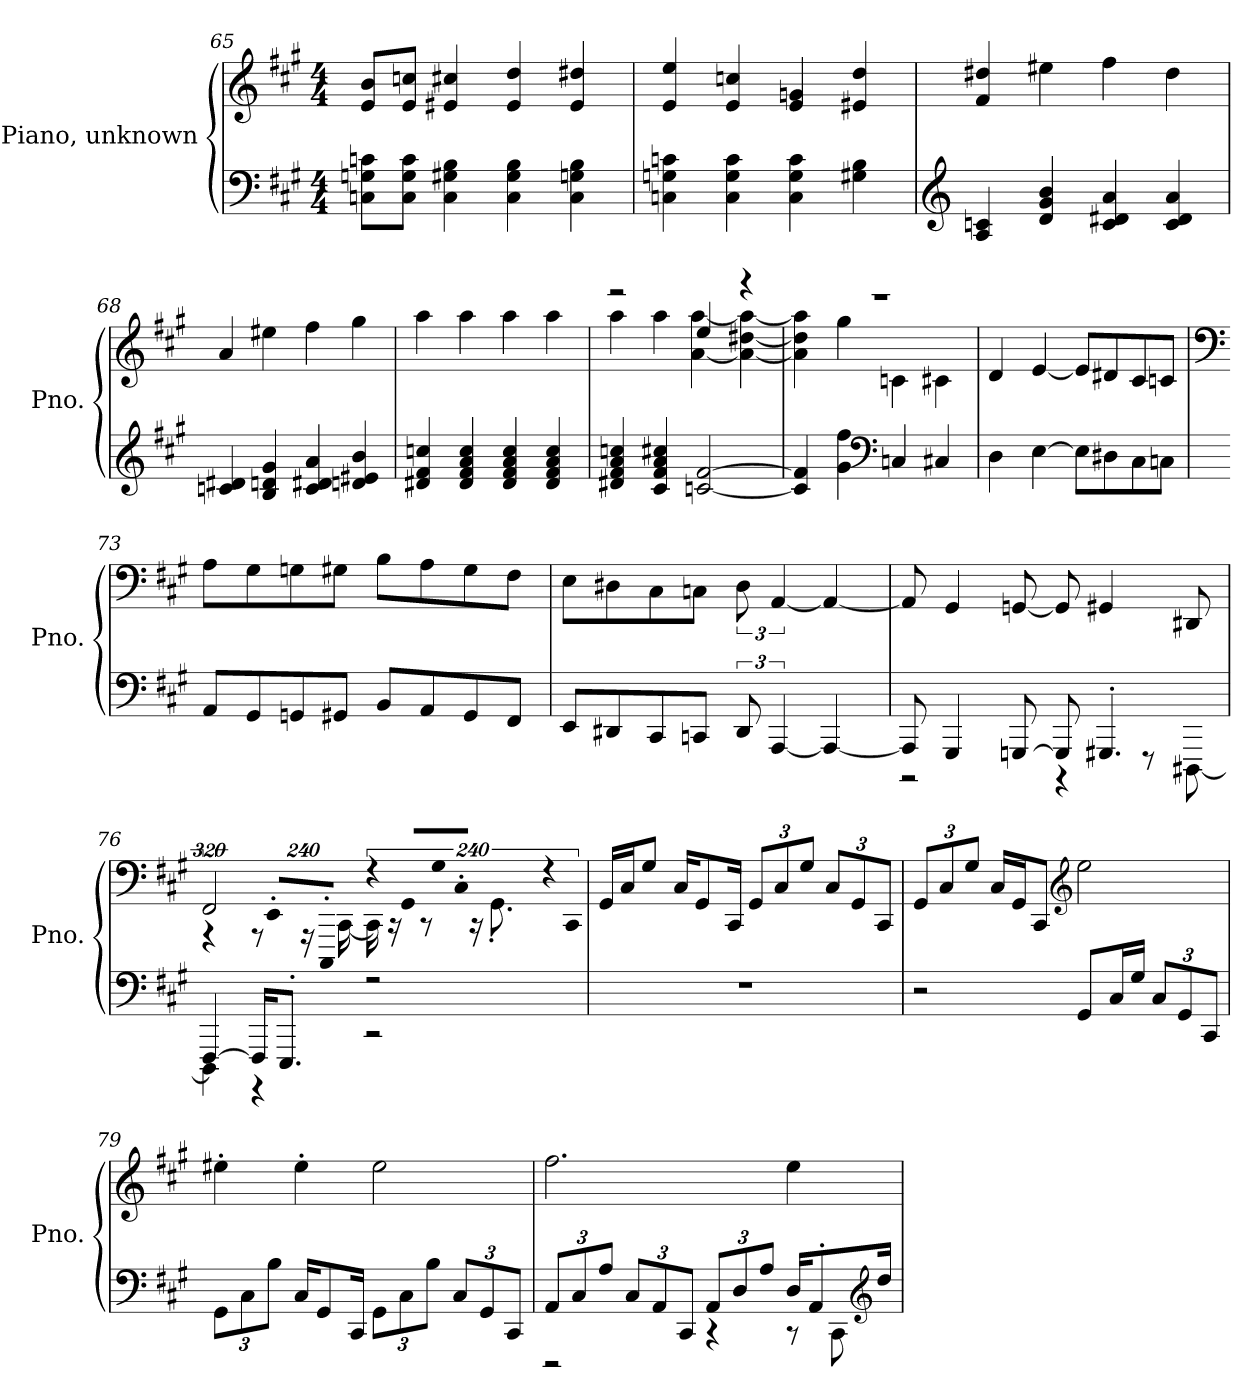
**kern	**kern
*part1	*part1
*staff2	*staff1
*I"Piano, unknown	*
*I'Pno.	*
*clefF4	*clefG2
*k[f#c#g#]	*k[f#c#g#]
*M4/4	*M4/4
=65	=65
8Cn\ 8Gn\ 8cn\L	8e/ 8b/L
8C\ 8G\ 8c\J	8e/ 8ccn/J
4C\ 4G#X\ 4B\	4e#X/ 4cc#X/
4C\ 4G#\ 4B\	4e#/ 4dd/
4C\ 4Gn\ 4B\	4e#/ 4dd#X/
=66	=66
4Cn\ 4Gn\ 4cn\	4e/ 4ee/
4C\ 4G\ 4c\	4e/ 4ccn/
4C\ 4G\ 4c\	4e/ 4gn/
4G#X\ 4B\	4e#X/ 4dd/
=67	=67
*clefG2	*
4A/ 4cn/	4f#/ 4dd#X/
4d/ 4g#/ 4b/	4ee#X\
4c/ 4d#X/ 4a/	4ff#\
4c/ 4d#/ 4a/	4dd#\
!!LO:LB:g=z
=68	=68
4cn/ 4d#X/	4a/
4B/ 4dn/ 4g#/	4ee#X\
4c/ 4d#X/ 4a/	4ff#\
4dn/ 4e#X/ 4b/	4gg#\
=69	=69
4d#X/ 4f#/ 4ccn/	4aa\
4d#/ 4f#/ 4a/ 4cc/	4aa\
4d#/ 4f#/ 4a/ 4cc/	4aa\
4d#/ 4f#/ 4a/ 4cc/	4aa\
=70	=70
*	*^
4d#X/ 4f#/ 4a/ 4ccn/	2r	4aa\
4c#/ 4f#/ 4a/ 4cc#X/	.	4aa\
[2cn/ [2f#/	4ee/	[4a\ [4aa\
.	4r	4a\_ [4dd#X\ 4aa\_
=71	=71	=71
4c/] 4f#/]	1r	4a\] 4dd#\] 4aa\]
4g#\ 4ff#\	.	4gg#\
*clefF4	*	*
4Cn/	.	4cn\
4C#X/	.	4c#X\
*	*v	*v
=72	=72
4D\	4d/
[4E\	[4e/
8E\L]	8e/L]
8D#X\	8d#X/
8C#\	8c#/
8Cn\J	8cn/J
!!LO:LB:g=z
=73	=73
*	*clefF4
8AA/L	8A\L
8GG#/	8G#\
8GGn/	8Gn\
8GG#X/J	8G#X\J
8BB/L	8B\L
8AA/	8A\
8GG#/	8G#\
8FF#/J	8F#\J
=74	=74
8EE/L	8E\L
8DD#X/	8D#X\
8CC#/	8C#\
8CCn/J	8Cn\J
12DD#/	12D#\
[6AAA/	[6AA/
4AAA/_	4AA/_
=75	=75
*^	*
8AAA/]	2r	8AA/]
4GGG#/	.	4GG#/
[8GGGn/	.	[8GGn/
8GGG/]	4r	8GG/]
4.GGG#X'/	.	4GG#X/
.	8r	.
.	[8DDD#X\	8DD#X/
!!LO:LB:g=z
=76	=76	=76
!	!	!LO:N:vis=4
*	*	*^
[4FFF#/	4DDD#\]	640%183FF#/	4r
16FFF#/KL]	4r	.	8r
!	!	!LO:N:vis=8	!
.	.	960%137EE'/L	.
8.EEE'/J	.	.	.
.	.	.	16r
!	!	!LO:N:vis=16	!
.	.	1920%137CCC#'/Jk	.
.	.	.	[16CC#\
!	!	!LO:N:vis=16	!
2r	2r	1920%137r	16CC#\]
.	.	.	16r
!	!	!LO:N:vis=16	!
.	.	1920%137GG#/LL	.
.	.	.	8r
!	!	!LO:N:vis=16	!
.	.	1920%137G#/J	.
!	!	!LO:N:vis=8	!
.	.	960%137C#'/J	.
.	.	.	16r
.	.	.	8.GG#'\
.	.	1920ryy	.
!	!	!LO:N:vis=16	!
.	.	1920%137r	.
!	!	!LO:N:vis=16	!
.	.	1920%137CC#/	.
*v	*v	*	*
*	*v	*v
=77	=77
1r	16GG#/LL
.	16C#/J
.	8G#/J
.	16C#/KL
.	8GG#/
.	16CC#/Jk
*	*Xbrackettup
.	12GG#/L
.	12C#/
.	12G#/J
.	12C#/L
.	12GG#/
.	12CC#/J
=78	=78
2r	12GG#/L
.	12C#/
.	12G#/J
.	16C#/LL
.	16GG#/J
.	8CC#/J
*	*clefG2
8GG#/L	2ee\
16C#/L	.
16G#/JJ	.
*Xbrackettup	*
12C#/L	.
12GG#/	.
12CC#/J	.
!!LO:LB:g=z
=79	=79
12GG#\L	4ee#X'\
12C#\	.
12B\J	.
16C#/KL	4ee#'\
8GG#/	.
16CC#/Jk	.
12GG#\L	2ee#\
12C#\	.
12B\J	.
12C#/L	.
12GG#/	.
12CC#/J	.
=80	=80
*^	*
12AA/L	2r	2.ff#\
12C#/	.	.
12A/J	.	.
12C#/L	.	.
12AA/	.	.
12CC#/J	.	.
12AA/L	4r	.
12D/	.	.
12A/J	.	.
16D/KL	8r	4ee\
8AA'/	.	.
.	8CC#\	.
*clefG2	*	*
16dd/Jk	.	.
*v	*v	*
=	=
*-	*-
